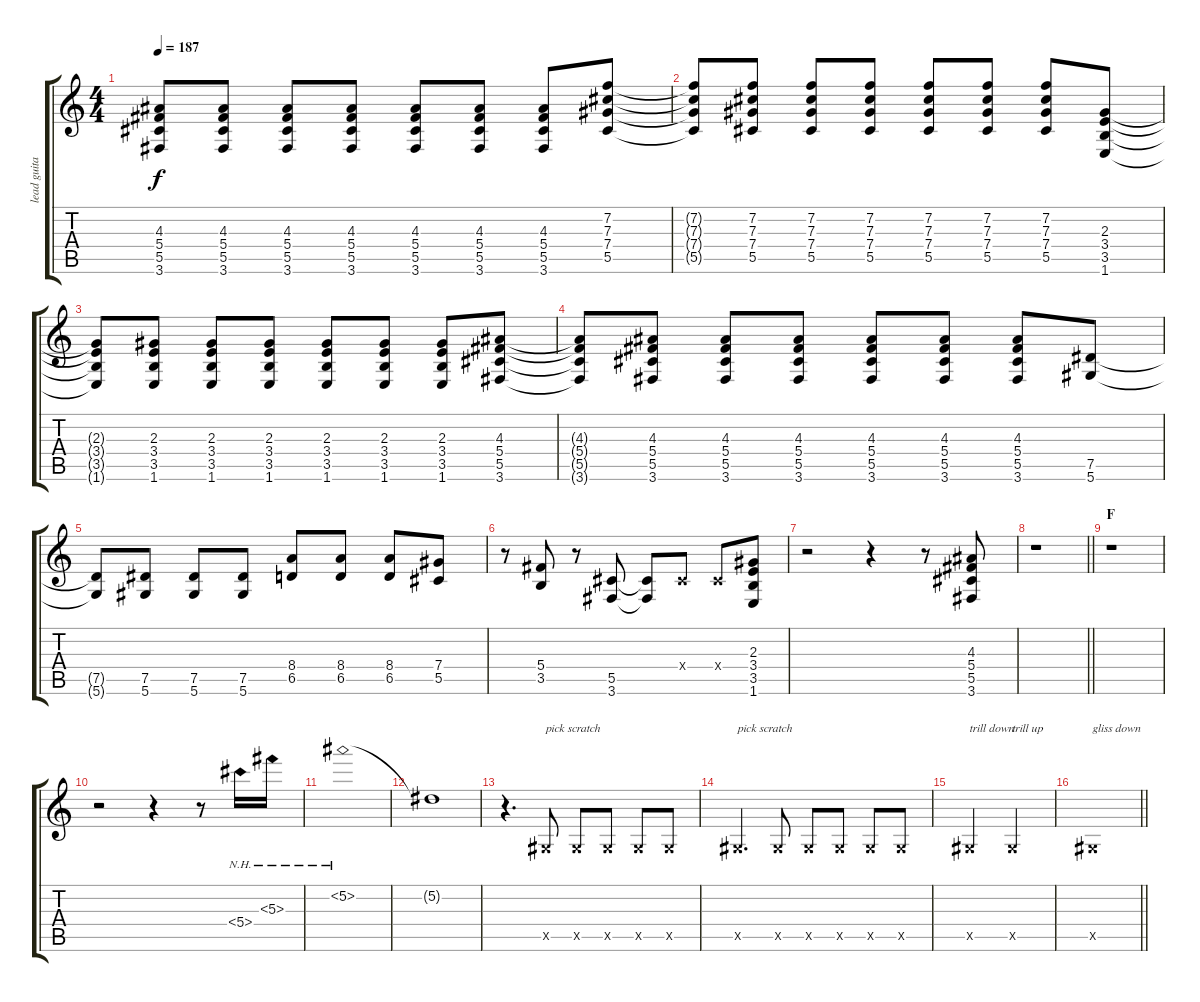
\track ("lead guitar" "lead guita") {instrument distortionguitar}
\staff {score tabs}
\tuning (Eb4 Bb3 Gb3 Db3 Ab2 Eb2) {hide}
\ts (4 4)
\tempo 187
\clef g2
\ks c
(4.3{t} 5.4{t} 5.5{t} 3.6{t}).8{dy f} (4.3 5.4 5.5 3.6).8 (4.3 5.4 5.5 3.6).8 (4.3 5.4 5.5 3.6).8 (4.3 5.4 5.5 3.6).8 (4.3 5.4 5.5 3.6).8 (4.3 5.4 5.5 3.6).8 (7.2 7.3 7.4 5.5).8 |
(7.2{t} 7.3{t} 7.4{t} 5.5{t}).8 (7.2 7.3 7.4 5.5).8 (7.2 7.3 7.4 5.5).8 (7.2 7.3 7.4 5.5).8 (7.2 7.3 7.4 5.5).8 (7.2 7.3 7.4 5.5).8 (7.2 7.3 7.4 5.5).8 (2.3 3.4 3.5 1.6).8 |
(2.3{t} 3.4{t} 3.5{t} 1.6{t}).8 (2.3 3.4 3.5 1.6).8 (2.3 3.4 3.5 1.6).8 (2.3 3.4 3.5 1.6).8 (2.3 3.4 3.5 1.6).8 (2.3 3.4 3.5 1.6).8 (2.3 3.4 3.5 1.6).8 (4.3 5.4 5.5 3.6).8 |
(4.3{t} 5.4{t} 5.5{t} 3.6{t}).8 (4.3 5.4 5.5 3.6).8 (4.3 5.4 5.5 3.6).8 (4.3 5.4 5.5 3.6).8 (4.3 5.4 5.5 3.6).8 (4.3 5.4 5.5 3.6).8 (4.3 5.4 5.5 3.6).8 (7.5 5.6).8 |
(7.5{t} 5.6{t}).8 (7.5 5.6).8 (7.5 5.6).8 (7.5 5.6).8 (8.4 6.5).8 (8.4 6.5).8 (8.4 6.5).8 (7.4 5.5).8 |
r.8 (5.4 3.5).8 r.8 (5.5 3.6).8 (5.5{t} 3.6{t}).8 0.4{x}.8 0.4{x}.8 (2.3 3.4 3.5 1.6).8 |
r.2 r.4 r.8 (4.3 5.4 5.5 3.6).8 |
\barLineRight lightlight
r.1 |
\section ("" "F")
r.1 |
r.2 r.4 r.8 5.4{nh}.16 5.3{nh}.16 |
5.2{nh}.1 |
5.2{t}.1 |
r.4{d} 0.5{x}.8{txt "pick scratch"} 0.5{x}.8 0.5{x}.8 0.5{x}.8 0.5{x}.8 |
0.5{x}.4{d txt "pick scratch"} 0.5{x}.8 0.5{x}.8 0.5{x}.8 0.5{x}.8 0.5{x}.8 |
0.5{x}.2{txt "trill down"} 0.5{x}.2{txt "trill up"} |
\barLineRight lightlight
0.5{x}.1{txt "gliss down"}
